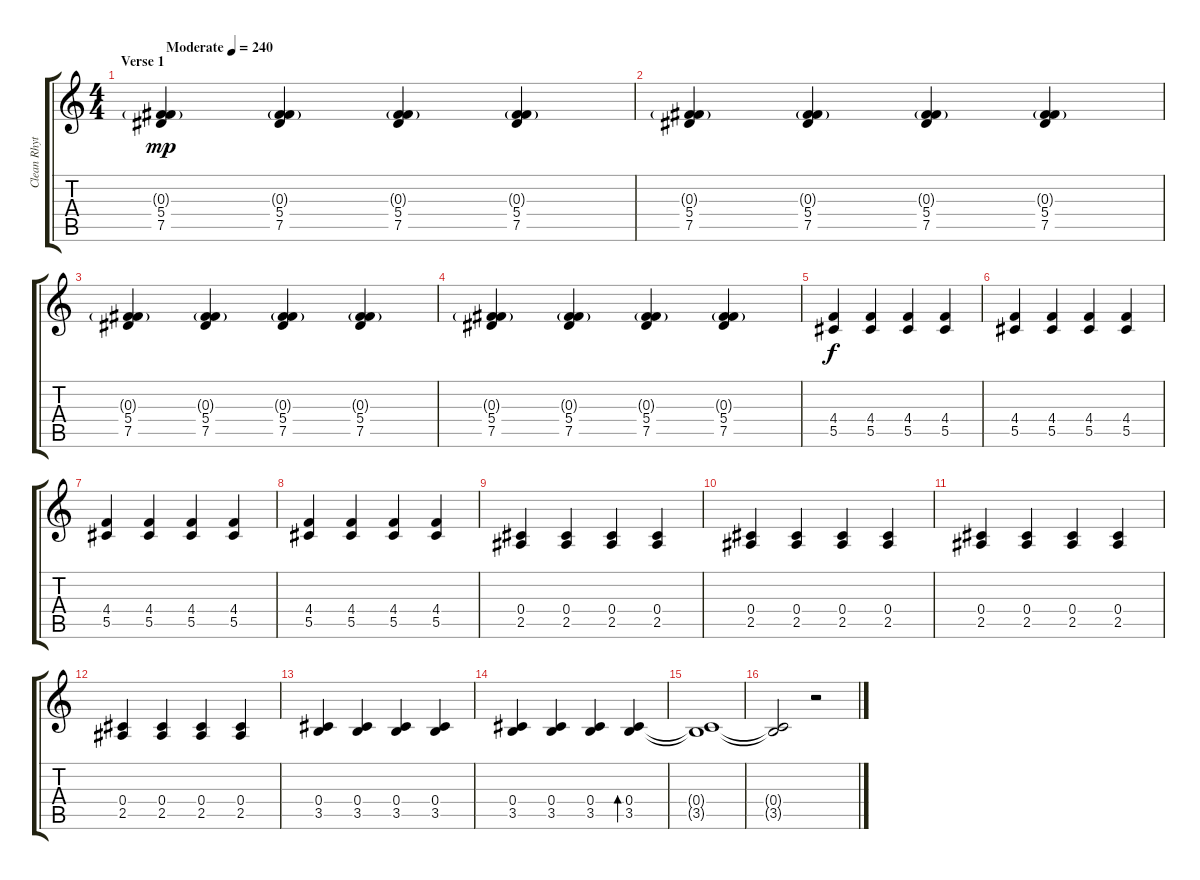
\track ("Clean Rhytm Guitar [R]" "Clean Rhyt") {instrument electricguitarclean}
\staff {score tabs}
\tuning (Eb4 Bb3 Gb3 Db3 Ab2 Db2) {hide}
\ts (4 4)
\section ("" "Verse 1")
\tempo (240 "Moderate")
\clef g2
\ks c
(0.3{g} 5.4 7.5).4{dy mp instrument electricguitarclean} (0.3{g} 5.4 7.5).4 (0.3{g} 5.4 7.5).4 (0.3{g} 5.4 7.5).4 |
(0.3{g} 5.4 7.5).4 (0.3{g} 5.4 7.5).4 (0.3{g} 5.4 7.5).4 (0.3{g} 5.4 7.5).4 |
(0.3{g} 5.4 7.5).4 (0.3{g} 5.4 7.5).4 (0.3{g} 5.4 7.5).4 (0.3{g} 5.4 7.5).4 |
(0.3{g} 5.4 7.5).4 (0.3{g} 5.4 7.5).4 (0.3{g} 5.4 7.5).4 (0.3{g} 5.4 7.5).4 |
(4.4 5.5).4{dy f} (4.4 5.5).4 (4.4 5.5).4 (4.4 5.5).4 |
(4.4 5.5).4 (4.4 5.5).4 (4.4 5.5).4 (4.4 5.5).4 |
(4.4 5.5).4 (4.4 5.5).4 (4.4 5.5).4 (4.4 5.5).4 |
(4.4 5.5).4 (4.4 5.5).4 (4.4 5.5).4 (4.4 5.5).4 |
(0.4 2.5).4 (0.4 2.5).4 (0.4 2.5).4 (0.4 2.5).4 |
(0.4 2.5).4 (0.4 2.5).4 (0.4 2.5).4 (0.4 2.5).4 |
(0.4 2.5).4 (0.4 2.5).4 (0.4 2.5).4 (0.4 2.5).4 |
(0.4 2.5).4 (0.4 2.5).4 (0.4 2.5).4 (0.4 2.5).4 |
(0.4 3.5).4 (0.4 3.5).4 (0.4 3.5).4 (0.4 3.5).4 |
(0.4 3.5).4 (0.4 3.5).4 (0.4 3.5).4 (0.4 3.5).4{bd 240} |
(0.4{t} 3.5{t}).1 |
(0.4{t} 3.5{t}).2 r.2
